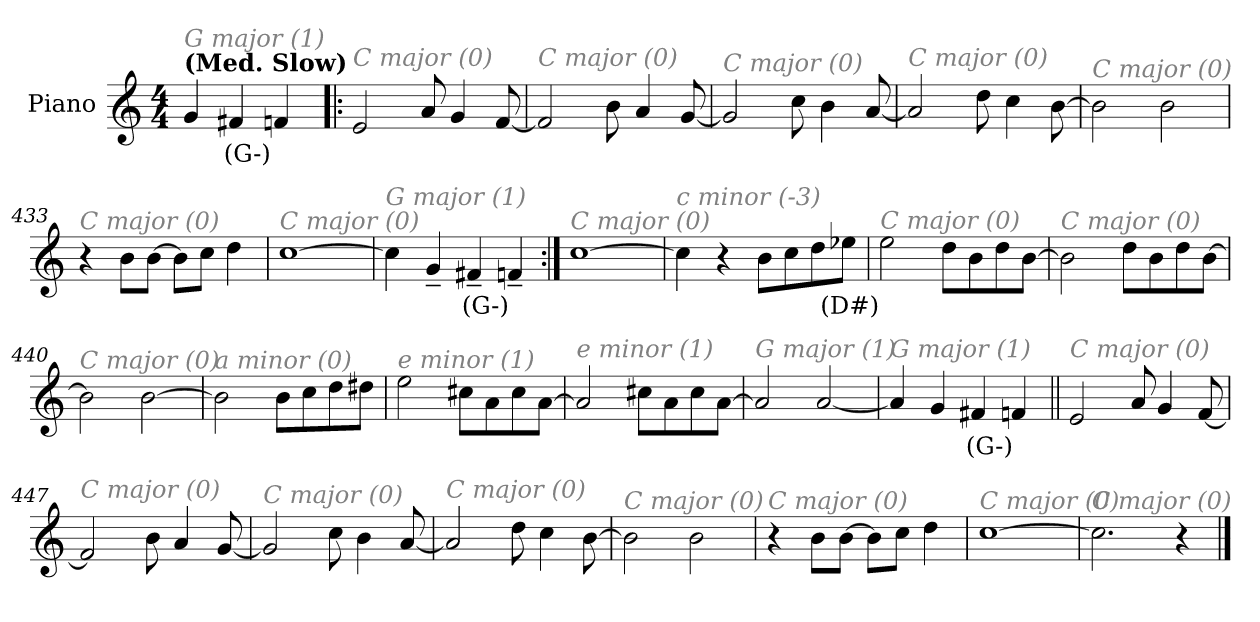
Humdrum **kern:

**kern	**text
*part1	*part1
*staff1	*staff1
*I"Piano	*
*I'Pno.	*
*clefG2	*
*k[]	*
*M4/4	*
*MM120	*
=1	=1
!LO:TX:B:t=(Med. Slow)	!
!LO:TX:i:color=#808080:t=G major (1)	!
4g/	.
4f#Xi/	(G-)
4f/	.
=428!|:	=428!|:
!LO:TX:i:color=#808080:t=C major (0)	!
2e/	.
8a/	.
4g/	.
[8f/	.
=429	=429
!LO:TX:i:color=#808080:t=C major (0)	!
2f/]	.
8b\	.
4a/	.
[8g/	.
=430	=430
!LO:TX:i:color=#808080:t=C major (0)	!
2g/]	.
8cc\	.
4b\	.
[8a/	.
=431	=431
!LO:TX:i:color=#808080:t=C major (0)	!
2a/]	.
8dd\	.
4cc\	.
[8b\	.
!!LO:LB:g=z
=432	=432
!LO:TX:i:color=#808080:t=C major (0)	!
2b\]	.
2b\	.
=433	=433
!LO:TX:i:color=#808080:t=C major (0)	!
4r	.
8b\L	.
[8b\J	.
8b\L]	.
8cc\J	.
4dd\	.
=434	=434
!LO:TX:i:color=#808080:t=C major (0)	!
[1cc	.
=435	=435
!LO:TX:i:color=#808080:t=G major (1)	!
4cc\]	.
4g~/	.
4f#X~i/	(G-)
4f~/	.
=436:|!	=436:|!
!LO:TX:i:color=#808080:t=C major (0)	!
[1cc	.
=437	=437
!LO:TX:i:color=#808080:t=c minor (-3)	!
4cc\]	.
4r	.
8b\L	.
8cc\	.
8dd\	.
8ee-Xi\J	(D#)
!!LO:LB:g=z
=438	=438
!LO:TX:i:color=#808080:t=C major (0)	!
2ee\	.
8dd\L	.
8b\	.
8dd\	.
[8b\J	.
=439	=439
!LO:TX:i:color=#808080:t=C major (0)	!
2b\]	.
8dd\L	.
8b\	.
8dd\	.
[8b\J	.
=440	=440
!LO:TX:i:color=#808080:t=C major (0)	!
2b\]	.
[2b\	.
=441	=441
!LO:TX:i:color=#808080:t=a minor (0)	!
2b\]	.
8b\L	.
8cc\	.
8dd\	.
8dd#X\J	.
!!LO:LB:g=z
=442	=442
!LO:TX:i:color=#808080:t=e minor (1)	!
2ee\	.
8cc#X\L	.
8a\	.
8cc#\	.
[8a\J	.
=443	=443
!LO:TX:i:color=#808080:t=e minor (1)	!
2a/]	.
8cc#X\L	.
8a\	.
8cc#\	.
[8a\J	.
=444	=444
!LO:TX:i:color=#808080:t=G major (1)	!
2a/]	.
[2a/	.
=445	=445
!LO:TX:i:color=#808080:t=G major (1)	!
4a/]	.
4g/	.
4f#Xi/	(G-)
4f/	.
!!LO:LB:g=z
=446||	=446||
!LO:TX:i:color=#808080:t=C major (0)	!
2e/	.
8a/	.
4g/	.
[8f/	.
=447	=447
!LO:TX:i:color=#808080:t=C major (0)	!
2f/]	.
8b\	.
4a/	.
[8g/	.
=448	=448
!LO:TX:i:color=#808080:t=C major (0)	!
2g/]	.
8cc\	.
4b\	.
[8a/	.
=449	=449
!LO:TX:i:color=#808080:t=C major (0)	!
2a/]	.
8dd\	.
4cc\	.
[8b\	.
!!LO:LB:g=z
=450	=450
!LO:TX:i:color=#808080:t=C major (0)	!
2b\]	.
2b\	.
=451	=451
!LO:TX:i:color=#808080:t=C major (0)	!
4r	.
8b\L	.
[8b\J	.
8b\L]	.
8cc\J	.
4dd\	.
=452	=452
!LO:TX:i:color=#808080:t=C major (0)	!
[1cc	.
=453	=453
!LO:TX:i:color=#808080:t=C major (0)	!
2.cc\]	.
4r	.
==	==
*-	*-
